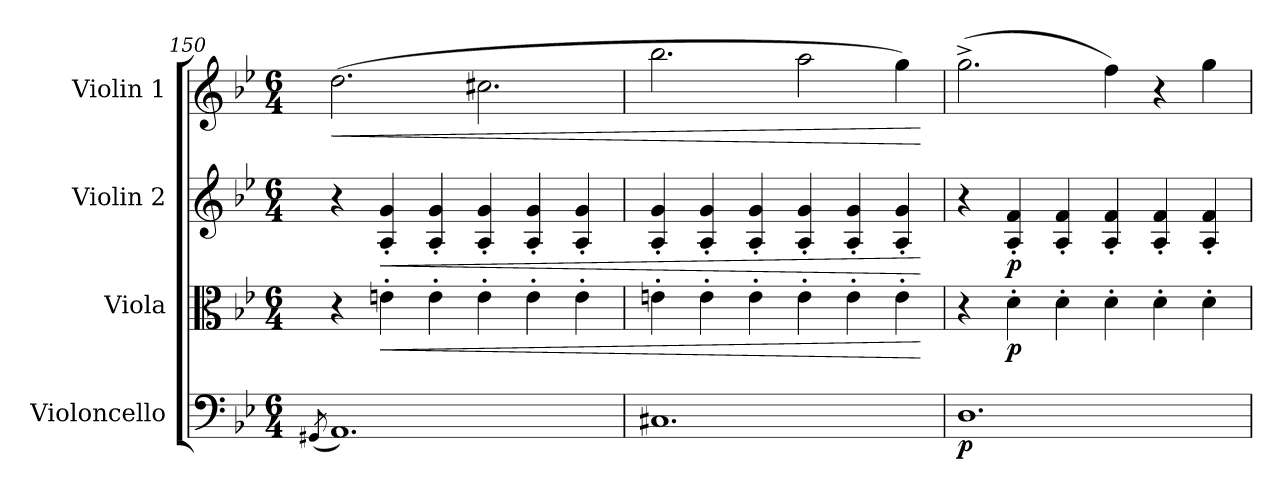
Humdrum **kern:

**kern	**dynam	**kern	**dynam	**kern	**dynam	**kern	**dynam
*part4	*part4	*part3	*part3	*part2	*part2	*part1	*part1
*staff4	*staff4	*staff3	*staff3	*staff2	*staff2	*staff1	*staff1
*I"Violoncello	*	*I"Viola	*	*I"Violin 2	*	*I"Violin 1	*
*I'Vc	*	*I'Vla	*	*I'Vln	*	*I'Vln	*
*clefF4	*	*clefC3	*	*clefG2	*	*clefG2	*
*k[b-e-]	*	*k[b-e-]	*	*k[b-e-]	*	*k[b-e-]	*
*M6/4	*	*M6/4	*	*M6/4	*	*M6/4	*
=150	=150	=150	=150	=150	=150	=150	=150
(8qGG#X/	.	.	.	.	.	.	.
!	!	!	!	!	!	!	!LO:HP:b
1.AA)	.	4r	.	4r	.	(>2.dd\	<
!	!	!	!LO:HP:b	!	!LO:HP:b	!	!
.	.	4en'\	<	4A/' 4g/'	<	.	.
.	.	4e'\	.	4A/' 4g/'	.	.	.
.	.	4e'\	.	4A/' 4g/'	.	2.cc#X\	.
.	.	4e'\	.	4A/' 4g/'	.	.	.
.	.	4e'\	.	4A/' 4g/'	.	.	.
!!LO:LB:g=z
=151	=151	=151	=151	=151	=151	=151	=151
1.C#X	.	4en'\	.	4A/' 4g/'	.	2.bb-\	.
.	.	4e'\	.	4A/' 4g/'	.	.	.
.	.	4e'\	.	4A/' 4g/'	.	.	.
.	.	4e'\	.	4A/' 4g/'	.	2aa\	.
.	.	4e'\	.	4A/' 4g/'	.	.	.
.	.	4e'\	.	4A/' 4g/'	.	4gg\)	.
.	.	.	[	.	[	.	[
=152	=152	=152	=152	=152	=152	=152	=152
!	!LO:DY:b	!	!	!	!	!	!
1.D	p	4r	.	4r	.	(>2.gg^\	.
!	!	!	!LO:DY:b	!	!LO:DY:b	!	!
.	.	4d'\	p	4A/' 4f/'	p	.	.
.	.	4d'\	.	4A/' 4f/'	.	.	.
.	.	4d'\	.	4A/' 4f/'	.	4ff\)	.
.	.	4d'\	.	4A/' 4f/'	.	4r	.
.	.	4d'\	.	4A/' 4f/'	.	4gg\	.
=	=	=	=	=	=	=	=
*-	*-	*-	*-	*-	*-	*-	*-
